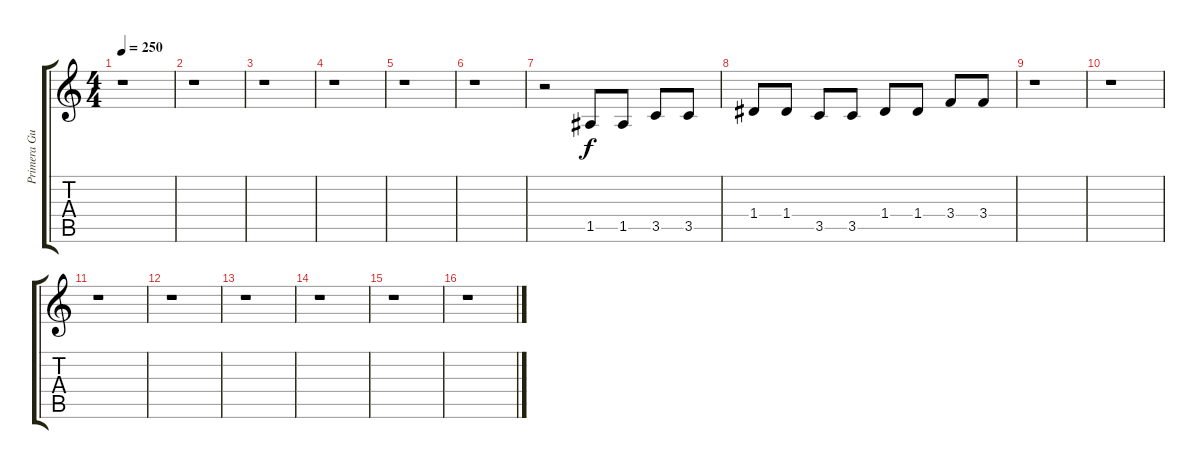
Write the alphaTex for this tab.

\track ("Primera Guitarra" "Primera Gu") {instrument guitarharmonics}
\staff {score tabs}
\tuning (E4 B3 G3 D3 A2 E2) {hide}
\ts (4 4)
\tempo 250
\clef g2
\ks c
r.1{dy f} |
r.1 |
r.1 |
r.1 |
r.1 |
r.1 |
r.2 1.5.8 1.5.8 3.5.8 3.5.8 |
1.4.8 1.4.8 3.5.8 3.5.8 1.4.8 1.4.8 3.4.8 3.4.8 |
r.1 |
r.1 |
r.1 |
r.1 |
r.1 |
r.1 |
r.1 |
r.1
